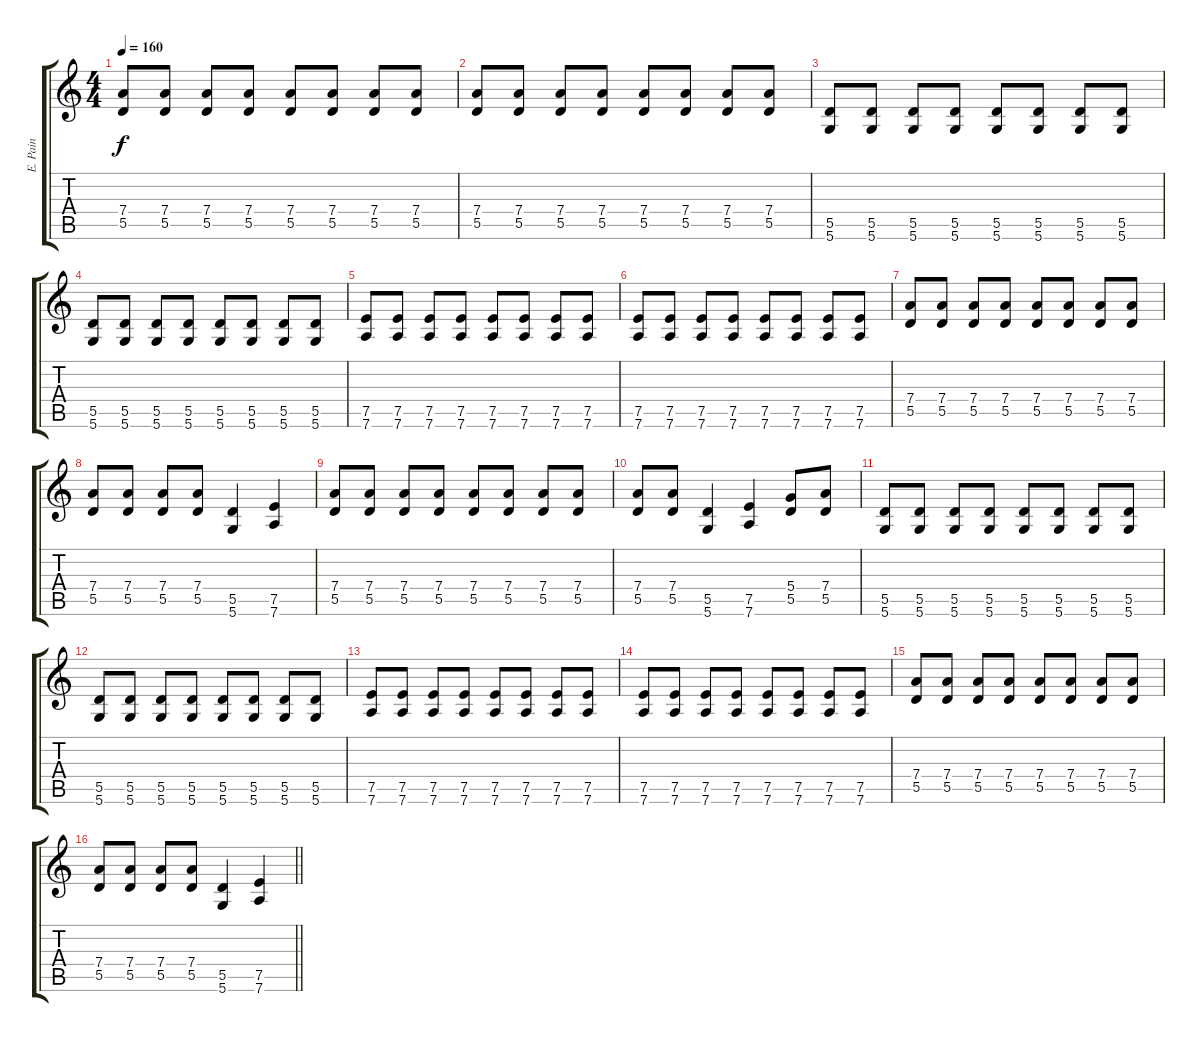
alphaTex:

\track ("E. Pain" "E. Pain") {instrument distortionguitar}
\staff {score tabs}
\tuning (E4 B3 G3 D3 A2 D2) {hide}
\ts (4 4)
\tempo 160
\clef g2
\ks c
(7.4 5.5).8{dy f} (7.4 5.5).8 (7.4 5.5).8 (7.4 5.5).8 (7.4 5.5).8 (7.4 5.5).8 (7.4 5.5).8 (7.4 5.5).8 |
(7.4 5.5).8 (7.4 5.5).8 (7.4 5.5).8 (7.4 5.5).8 (7.4 5.5).8 (7.4 5.5).8 (7.4 5.5).8 (7.4 5.5).8 |
(5.5 5.6).8 (5.5 5.6).8 (5.5 5.6).8 (5.5 5.6).8 (5.5 5.6).8 (5.5 5.6).8 (5.5 5.6).8 (5.5 5.6).8 |
(5.5 5.6).8 (5.5 5.6).8 (5.5 5.6).8 (5.5 5.6).8 (5.5 5.6).8 (5.5 5.6).8 (5.5 5.6).8 (5.5 5.6).8 |
(7.5 7.6).8 (7.5 7.6).8 (7.5 7.6).8 (7.5 7.6).8 (7.5 7.6).8 (7.5 7.6).8 (7.5 7.6).8 (7.5 7.6).8 |
(7.5 7.6).8 (7.5 7.6).8 (7.5 7.6).8 (7.5 7.6).8 (7.5 7.6).8 (7.5 7.6).8 (7.5 7.6).8 (7.5 7.6).8 |
(7.4 5.5).8 (7.4 5.5).8 (7.4 5.5).8 (7.4 5.5).8 (7.4 5.5).8 (7.4 5.5).8 (7.4 5.5).8 (7.4 5.5).8 |
(7.4 5.5).8 (7.4 5.5).8 (7.4 5.5).8 (7.4 5.5).8 (5.5 5.6).4 (7.5 7.6).4 |
(7.4 5.5).8 (7.4 5.5).8 (7.4 5.5).8 (7.4 5.5).8 (7.4 5.5).8 (7.4 5.5).8 (7.4 5.5).8 (7.4 5.5).8 |
(7.4 5.5).8 (7.4 5.5).8 (5.5 5.6).4 (7.5 7.6).4 (5.4 5.5).8 (7.4 5.5).8 |
(5.5 5.6).8 (5.5 5.6).8 (5.5 5.6).8 (5.5 5.6).8 (5.5 5.6).8 (5.5 5.6).8 (5.5 5.6).8 (5.5 5.6).8 |
(5.5 5.6).8 (5.5 5.6).8 (5.5 5.6).8 (5.5 5.6).8 (5.5 5.6).8 (5.5 5.6).8 (5.5 5.6).8 (5.5 5.6).8 |
(7.5 7.6).8 (7.5 7.6).8 (7.5 7.6).8 (7.5 7.6).8 (7.5 7.6).8 (7.5 7.6).8 (7.5 7.6).8 (7.5 7.6).8 |
(7.5 7.6).8 (7.5 7.6).8 (7.5 7.6).8 (7.5 7.6).8 (7.5 7.6).8 (7.5 7.6).8 (7.5 7.6).8 (7.5 7.6).8 |
(7.4 5.5).8 (7.4 5.5).8 (7.4 5.5).8 (7.4 5.5).8 (7.4 5.5).8 (7.4 5.5).8 (7.4 5.5).8 (7.4 5.5).8 |
\barLineRight lightlight
(7.4 5.5).8 (7.4 5.5).8 (7.4 5.5).8 (7.4 5.5).8 (5.5 5.6).4 (7.5 7.6).4
